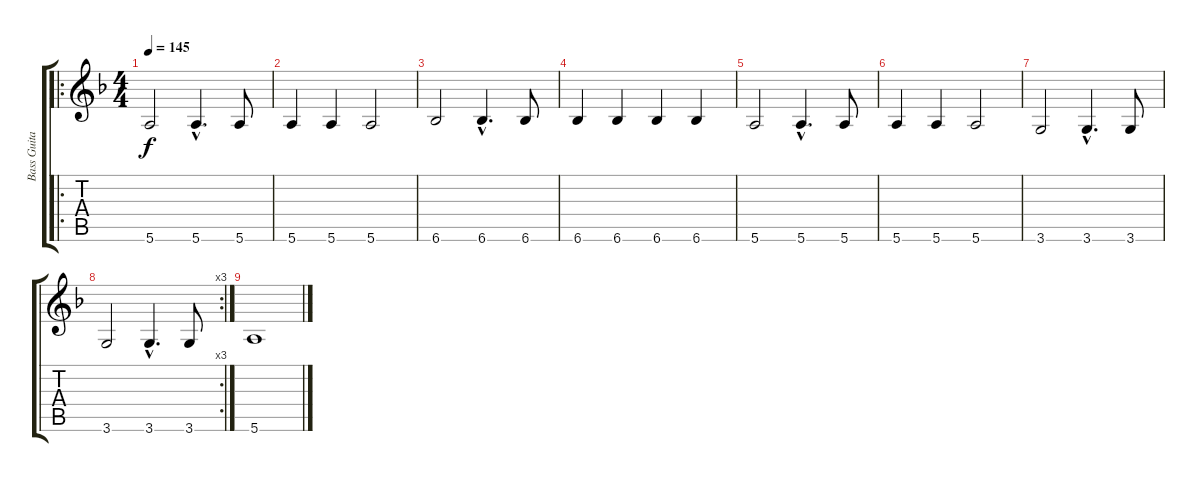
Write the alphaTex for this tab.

\track ("Bass Guitar" "Bass Guita") {instrument electricbassfinger}
\staff {score tabs}
\tuning (E4 B3 G3 D3 A2 E2) {hide}
\ro
\ts (4 4)
\tempo 145
\clef g2
\ks f
5.6.2{dy f} 5.6{hac}.4{d} 5.6.8 |
5.6.4 5.6.4 5.6.2 |
6.6.2 6.6{hac}.4{d} 6.6.8 |
6.6.4 6.6.4 6.6.4 6.6.4 |
5.6.2 5.6{hac}.4{d} 5.6.8 |
5.6.4 5.6.4 5.6.2 |
3.6.2 3.6{hac}.4{d} 3.6.8 |
\rc 3
3.6.2 3.6{hac}.4{d} 3.6.8 |
5.6.1
